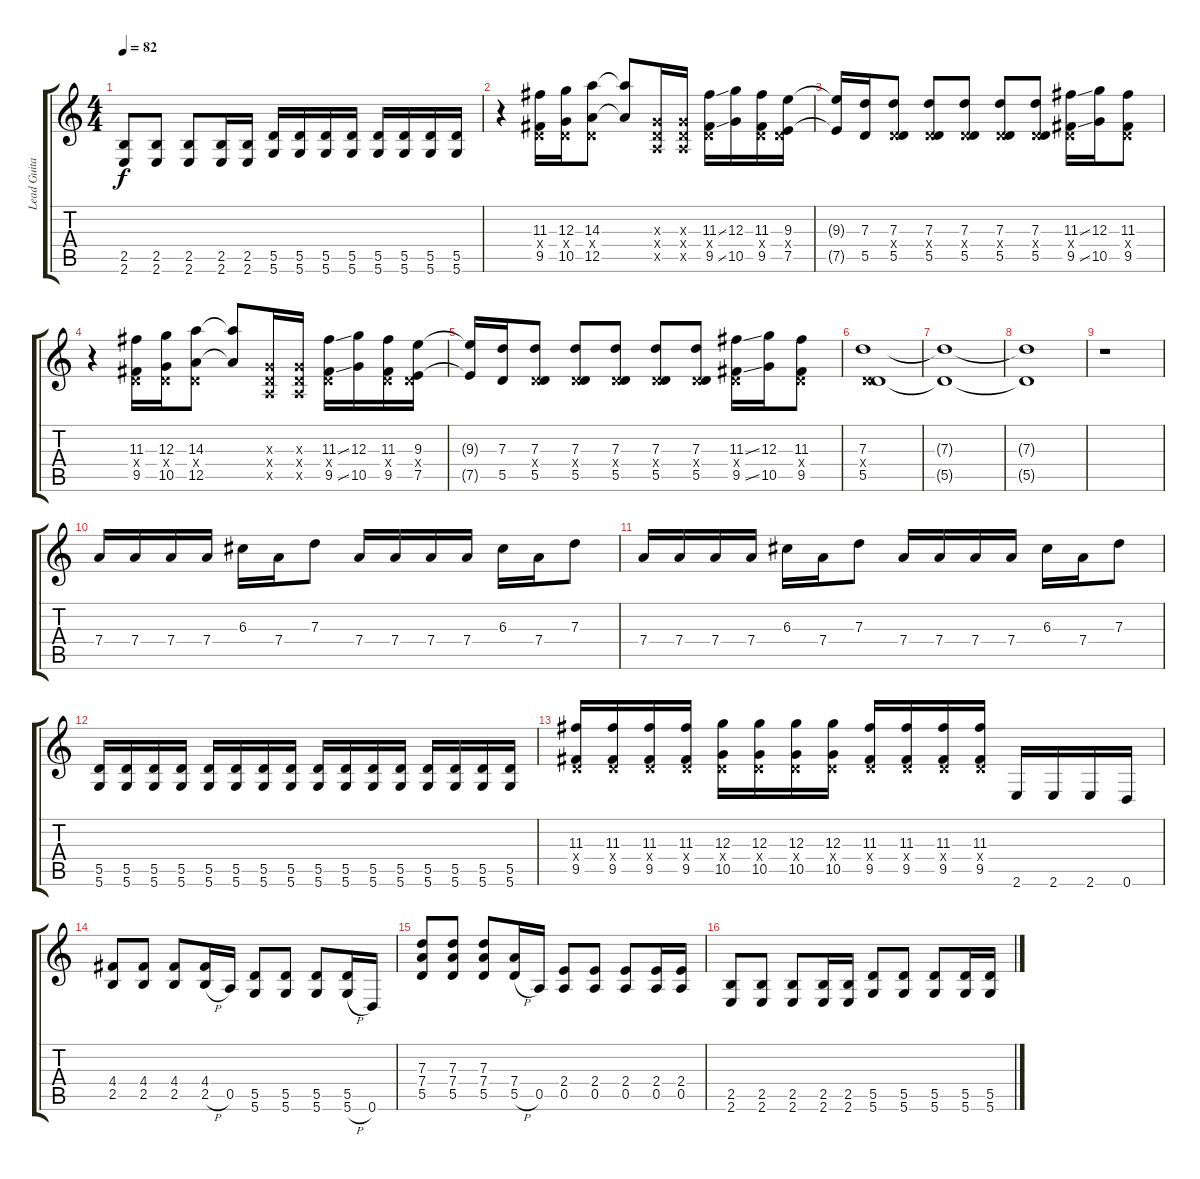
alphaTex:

\track ("Lead Guitar" "Lead Guita") {instrument distortionguitar}
\staff {score tabs}
\tuning (E4 B3 G3 D3 A2 D2) {hide}
\ts (4 4)
\tempo 82
\clef g2
\ks c
(2.5 2.6).8{dy f} (2.5 2.6).8 (2.5 2.6).8 (2.5 2.6).16 (2.5 2.6).16 (5.5 5.6).16 (5.5 5.6).16 (5.5 5.6).16 (5.5 5.6).16 (5.5 5.6).16 (5.5 5.6).16 (5.5 5.6).16 (5.5 5.6).16 |
r.4 (11.3 0.4{x} 9.5).16 (12.3 0.4{x} 10.5).16 (14.3 0.4{x} 12.5).8 (14.3{t} 12.5{t}).8 (0.3{x} 0.4{x} 0.5{x}).16 (0.3{x} 0.4{x} 0.5{x}).16 (11.3{ss} 0.4{x} 9.5{ss}).16 (12.3 10.5).16 (11.3 0.4{x} 9.5).16 (9.3 0.4{x} 7.5).16 |
(9.3{t} 7.5{t}).16 (7.3 5.5).16 (7.3 0.4{x} 5.5).8 (7.3 0.4{x} 5.5).8 (7.3 0.4{x} 5.5).8 (7.3 0.4{x} 5.5).8 (7.3 0.4{x} 5.5).8 (11.3{ss} 0.4{x} 9.5{ss}).16 (12.3 10.5).16 (11.3 0.4{x} 9.5).8 |
r.4 (11.3 0.4{x} 9.5).16 (12.3 0.4{x} 10.5).16 (14.3 0.4{x} 12.5).8 (14.3{t} 12.5{t}).8 (0.3{x} 0.4{x} 0.5{x}).16 (0.3{x} 0.4{x} 0.5{x}).16 (11.3{ss} 0.4{x} 9.5{ss}).16 (12.3 10.5).16 (11.3 0.4{x} 9.5).16 (9.3 0.4{x} 7.5).16 |
(9.3{t} 7.5{t}).16 (7.3 5.5).16 (7.3 0.4{x} 5.5).8 (7.3 0.4{x} 5.5).8 (7.3 0.4{x} 5.5).8 (7.3 0.4{x} 5.5).8 (7.3 0.4{x} 5.5).8 (11.3{ss} 0.4{x} 9.5{ss}).16 (12.3 10.5).16 (11.3 0.4{x} 9.5).8 |
(7.3 0.4{x} 5.5).1 |
(7.3{t} 5.5{t}).1{volume 5} |
(7.3{t} 5.5{t}).1 |
r.1 |
7.4.16{volume 12} 7.4.16 7.4.16 7.4.16 6.3.16 7.4.16 7.3.8 7.4.16 7.4.16 7.4.16 7.4.16 6.3.16 7.4.16 7.3.8 |
7.4.16 7.4.16 7.4.16 7.4.16 6.3.16 7.4.16 7.3.8 7.4.16 7.4.16 7.4.16 7.4.16 6.3.16 7.4.16 7.3.8 |
(5.5 5.6).16{volume 12 instrument distortionguitar} (5.5 5.6).16 (5.5 5.6).16 (5.5 5.6).16 (5.5 5.6).16 (5.5 5.6).16 (5.5 5.6).16 (5.5 5.6).16 (5.5 5.6).16 (5.5 5.6).16 (5.5 5.6).16 (5.5 5.6).16 (5.5 5.6).16 (5.5 5.6).16 (5.5 5.6).16 (5.5 5.6).16 |
(11.3 0.4{x} 9.5).16 (11.3 0.4{x} 9.5).16 (11.3 0.4{x} 9.5).16 (11.3 0.4{x} 9.5).16 (12.3 0.4{x} 10.5).16 (12.3 0.4{x} 10.5).16 (12.3 0.4{x} 10.5).16 (12.3 0.4{x} 10.5).16 (11.3 0.4{x} 9.5).16 (11.3 0.4{x} 9.5).16 (11.3 0.4{x} 9.5).16 (11.3 0.4{x} 9.5).16 2.6.16 2.6.16 2.6.16 0.6.16 |
(4.4 2.5).8 (4.4 2.5).8 (4.4 2.5).8 (4.4 2.5{h}).16 0.5.16 (5.5 5.6).8 (5.5 5.6).8 (5.5 5.6).8 (5.5 5.6{h}).16 0.6.16 |
(7.3 7.4 5.5).8 (7.3 7.4 5.5).8 (7.3 7.4 5.5).8 (7.4 5.5{h}).16 0.5.16 (2.4 0.5).8 (2.4 0.5).8 (2.4 0.5).8 (2.4 0.5).16 (2.4 0.5).16 |
(2.5 2.6).8 (2.5 2.6).8 (2.5 2.6).8 (2.5 2.6).16 (2.5 2.6).16 (5.5 5.6).8 (5.5 5.6).8 (5.5 5.6).8 (5.5 5.6).16 (5.5 5.6).16
